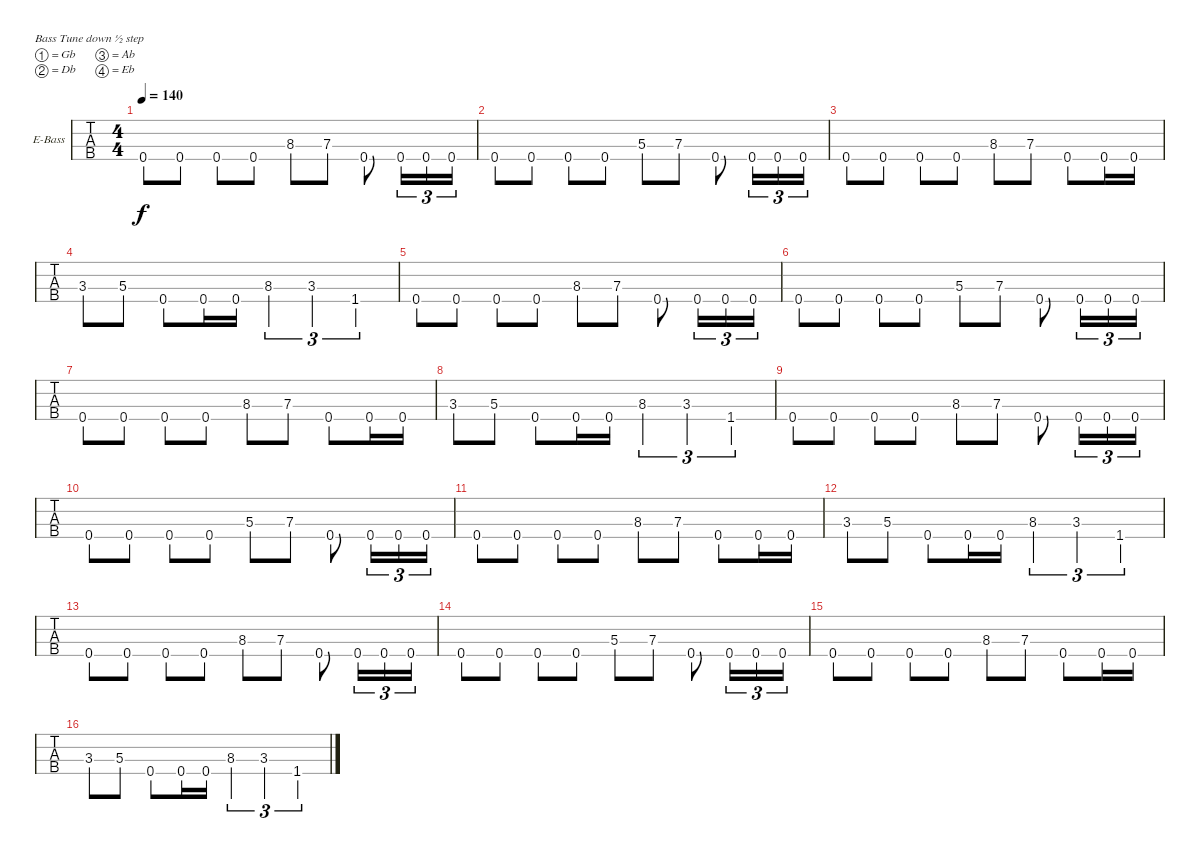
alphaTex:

\bracketExtendMode groupsimilarinstruments
\firstSystemTrackNameOrientation horizontal
\otherSystemsTrackNameOrientation horizontal
\track ("Basse" "E-Bass") {instrument electricbasspick}
\staff {tabs}
\tuning (Gb2 Db2 Ab1 Eb1)
\ts (4 4)
\tempo 140
\clef f4
\ks c
0.4.8{dy f} 0.4.8 0.4.8 0.4.8 8.3.8 7.3.8 0.4.8 0.4.16{tu (3 2)} 0.4.16{tu (3 2)} 0.4.16{tu (3 2)} |
0.4.8 0.4.8 0.4.8 0.4.8 5.3.8 7.3.8 0.4.8 0.4.16{tu (3 2)} 0.4.16{tu (3 2)} 0.4.16{tu (3 2)} |
0.4.8 0.4.8 0.4.8 0.4.8 8.3.8 7.3.8 0.4.8 0.4.16 0.4.16 |
3.3.8 5.3.8 0.4.8 0.4.16 0.4.16 8.3.4{tu (3 2)} 3.3.4{tu (3 2)} 1.4.4{tu (3 2)} |
0.4.8 0.4.8 0.4.8 0.4.8 8.3.8 7.3.8 0.4.8 0.4.16{tu (3 2)} 0.4.16{tu (3 2)} 0.4.16{tu (3 2)} |
0.4.8 0.4.8 0.4.8 0.4.8 5.3.8 7.3.8 0.4.8 0.4.16{tu (3 2)} 0.4.16{tu (3 2)} 0.4.16{tu (3 2)} |
0.4.8 0.4.8 0.4.8 0.4.8 8.3.8 7.3.8 0.4.8 0.4.16 0.4.16 |
3.3.8 5.3.8 0.4.8 0.4.16 0.4.16 8.3.4{tu (3 2)} 3.3.4{tu (3 2)} 1.4.4{tu (3 2)} |
0.4.8 0.4.8 0.4.8 0.4.8 8.3.8 7.3.8 0.4.8 0.4.16{tu (3 2)} 0.4.16{tu (3 2)} 0.4.16{tu (3 2)} |
0.4.8 0.4.8 0.4.8 0.4.8 5.3.8 7.3.8 0.4.8 0.4.16{tu (3 2)} 0.4.16{tu (3 2)} 0.4.16{tu (3 2)} |
0.4.8 0.4.8 0.4.8 0.4.8 8.3.8 7.3.8 0.4.8 0.4.16 0.4.16 |
3.3.8 5.3.8 0.4.8 0.4.16 0.4.16 8.3.4{tu (3 2)} 3.3.4{tu (3 2)} 1.4.4{tu (3 2)} |
0.4.8 0.4.8 0.4.8 0.4.8 8.3.8 7.3.8 0.4.8 0.4.16{tu (3 2)} 0.4.16{tu (3 2)} 0.4.16{tu (3 2)} |
0.4.8 0.4.8 0.4.8 0.4.8 5.3.8 7.3.8 0.4.8 0.4.16{tu (3 2)} 0.4.16{tu (3 2)} 0.4.16{tu (3 2)} |
0.4.8 0.4.8 0.4.8 0.4.8 8.3.8 7.3.8 0.4.8 0.4.16 0.4.16 |
3.3.8 5.3.8 0.4.8 0.4.16 0.4.16 8.3.4{tu (3 2)} 3.3.4{tu (3 2)} 1.4.4{tu (3 2)}
